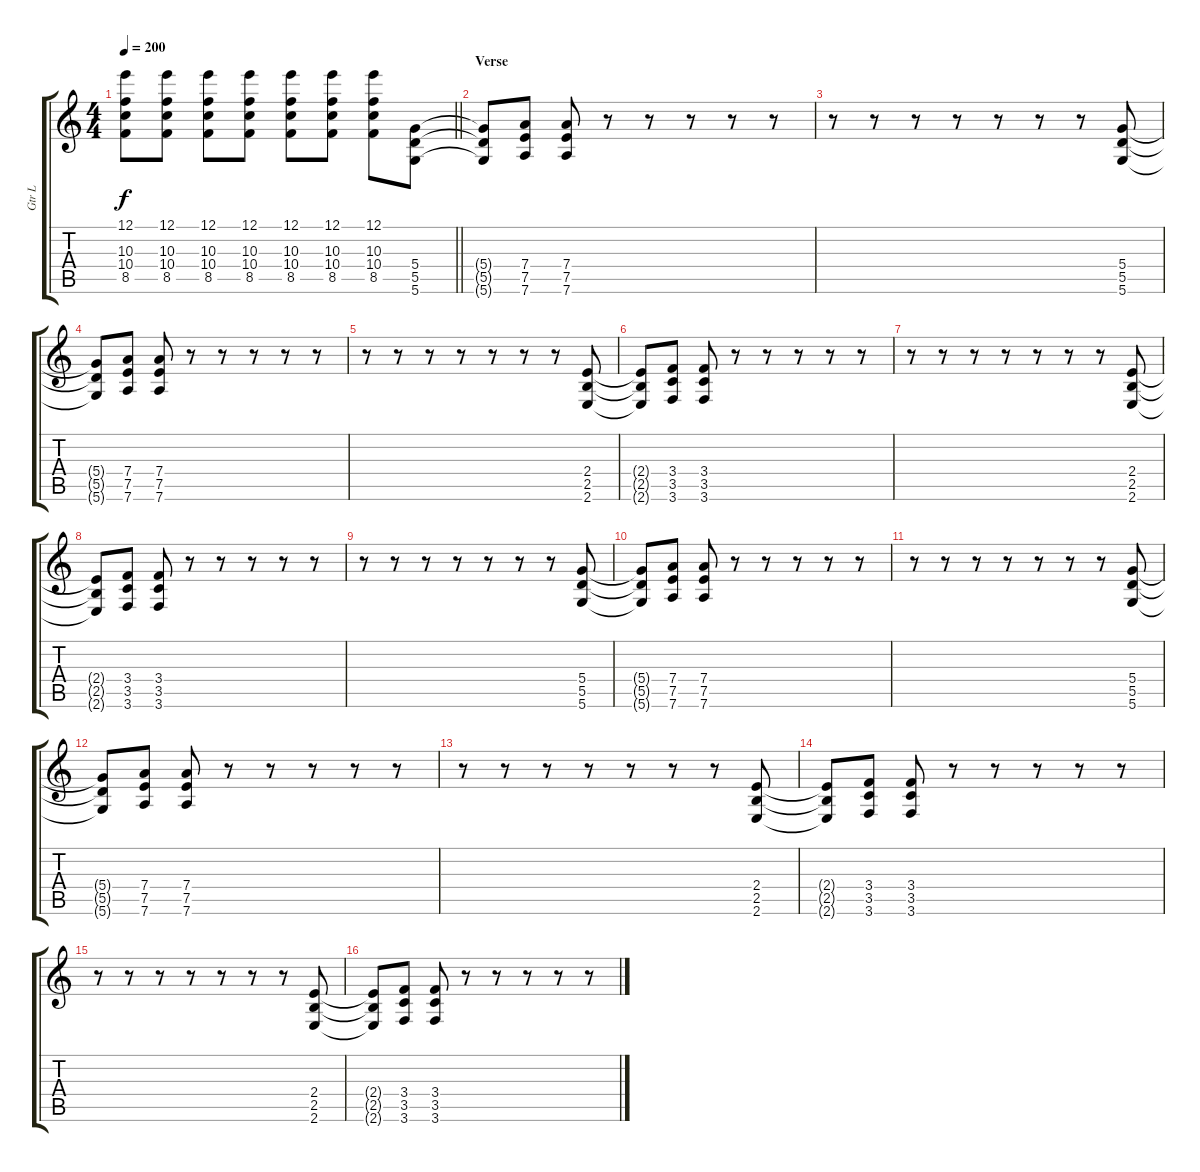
\track ("Gtr L" "Gtr L") {instrument distortionguitar}
\staff {score tabs}
\tuning (E4 B3 G3 D3 A2 D2) {hide}
\ts (4 4)
\tempo 200
\clef g2
\barLineRight lightlight
\ks c
(12.1{t} 10.3{t} 10.4{t} 8.5{t}).8{dy f} (12.1 10.3 10.4 8.5).8 (12.1 10.3 10.4 8.5).8 (12.1 10.3 10.4 8.5).8 (12.1 10.3 10.4 8.5).8 (12.1 10.3 10.4 8.5).8 (12.1 10.3 10.4 8.5).8 (5.4 5.5 5.6).8 |
\section ("" "Verse")
(5.4{t} 5.5{t} 5.6{t}).8 (7.4 7.5 7.6).8 (7.4 7.5 7.6).8 r.8 r.8 r.8 r.8 r.8 |
r.8 r.8 r.8 r.8 r.8 r.8 r.8 (5.4 5.5 5.6).8 |
(5.4{t} 5.5{t} 5.6{t}).8 (7.4 7.5 7.6).8 (7.4 7.5 7.6).8 r.8 r.8 r.8 r.8 r.8 |
r.8 r.8 r.8 r.8 r.8 r.8 r.8 (2.4 2.5 2.6).8 |
(2.4{t} 2.5{t} 2.6{t}).8 (3.4 3.5 3.6).8 (3.4 3.5 3.6).8 r.8 r.8 r.8 r.8 r.8 |
r.8 r.8 r.8 r.8 r.8 r.8 r.8 (2.4 2.5 2.6).8 |
(2.4{t} 2.5{t} 2.6{t}).8 (3.4 3.5 3.6).8 (3.4 3.5 3.6).8 r.8 r.8 r.8 r.8 r.8 |
r.8 r.8 r.8 r.8 r.8 r.8 r.8 (5.4 5.5 5.6).8 |
(5.4{t} 5.5{t} 5.6{t}).8 (7.4 7.5 7.6).8 (7.4 7.5 7.6).8 r.8 r.8 r.8 r.8 r.8 |
r.8 r.8 r.8 r.8 r.8 r.8 r.8 (5.4 5.5 5.6).8 |
(5.4{t} 5.5{t} 5.6{t}).8 (7.4 7.5 7.6).8 (7.4 7.5 7.6).8 r.8 r.8 r.8 r.8 r.8 |
r.8 r.8 r.8 r.8 r.8 r.8 r.8 (2.4 2.5 2.6).8 |
(2.4{t} 2.5{t} 2.6{t}).8 (3.4 3.5 3.6).8 (3.4 3.5 3.6).8 r.8 r.8 r.8 r.8 r.8 |
r.8 r.8 r.8 r.8 r.8 r.8 r.8 (2.4 2.5 2.6).8 |
(2.4{t} 2.5{t} 2.6{t}).8 (3.4 3.5 3.6).8 (3.4 3.5 3.6).8 r.8 r.8 r.8 r.8 r.8
